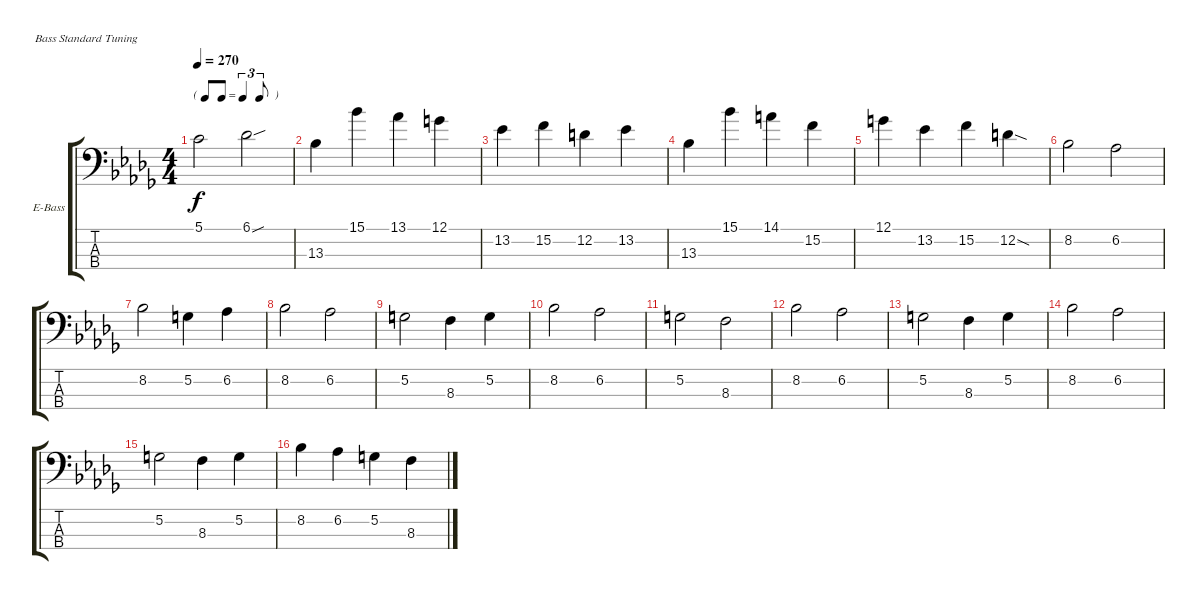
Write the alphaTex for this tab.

\defaultSystemsLayout 4
\bracketExtendMode groupsimilarinstruments
\firstSystemTrackNameOrientation horizontal
\otherSystemsTrackNameOrientation horizontal
\track ("Electric Bass" "E-Bass") {multiBarRest instrument electricbassfinger}
\staff {score tabs}
\tuning (G2 D2 A1 E1)
\ts (4 4)
\tf triplet8th
\tempo 270
\clef f4
\ks bbminor
5.1.2{dy f} 6.1{sou}.2 |
13.3.4 15.1.4 13.1.4 12.1.4 |
13.2.4 15.2.4 12.2.4 13.2.4 |
13.3.4 15.1.4 14.1.4 15.2.4 |
12.1.4 13.2.4 15.2.4 12.2{sod}.4 |
8.2.2 6.2.2 |
8.2.2 5.2.4 6.2.4 |
8.2.2 6.2.2 |
5.2.2 8.3.4 5.2.4 |
8.2.2 6.2.2 |
5.2.2 8.3.2 |
8.2.2 6.2.2 |
5.2.2 8.3.4 5.2.4 |
8.2.2 6.2.2 |
5.2.2 8.3.4 5.2.4 |
8.2.4 6.2.4 5.2.4 8.3.4
